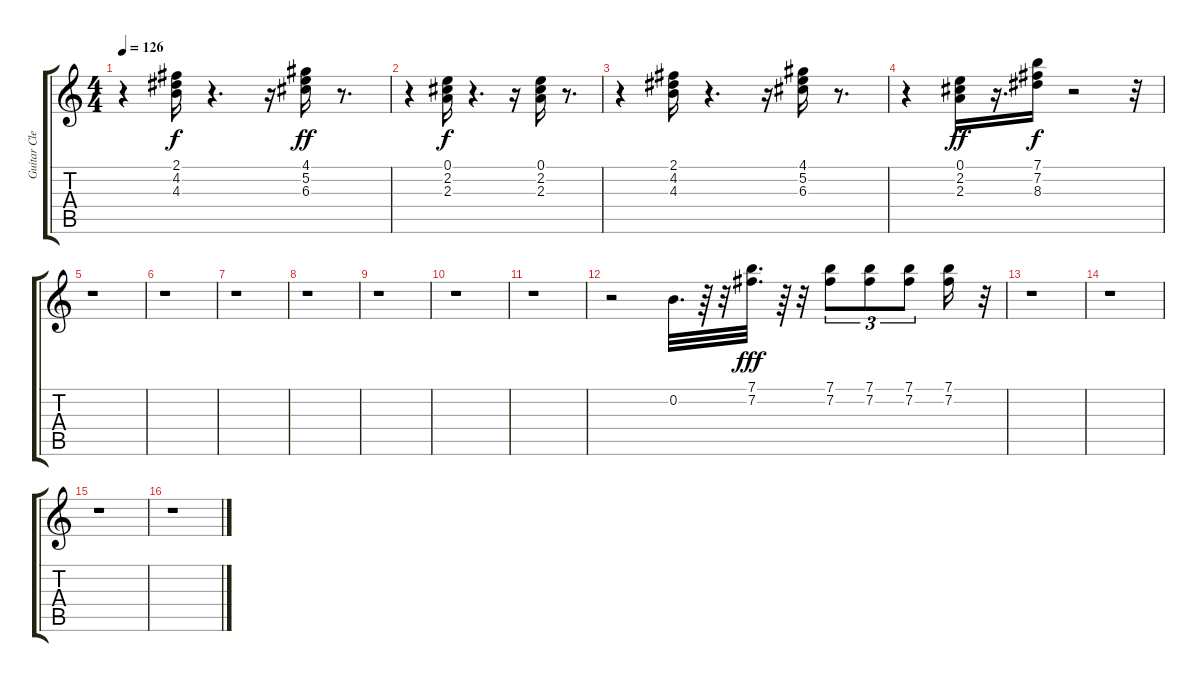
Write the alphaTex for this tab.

\track ("Guitar Clean" "Guitar Cle") {instrument electricguitarclean}
\staff {score tabs}
\tuning (E4 B3 G3 D3 A2 E2) {hide}
\ts (4 4)
\tempo 126
\clef g2
\ks c
r.4{dy ff} (2.1 4.2 4.3).16{dy f} r.4{d} r.16 (4.1 5.2 6.3).16{dy ff} r.8{d} |
r.4 (0.1 2.2 2.3).16{dy f} r.4{d} r.16 (0.1 2.2 2.3).16 r.8{d} |
r.4 (2.1 4.2 4.3).16 r.4{d} r.16 (4.1 5.2 6.3).16 r.8{d} |
r.4 (0.1 2.2 2.3).16{dy ff} r.16{d} (7.1 7.2 8.3).16{dy f} r.2 r.32 |
r.1 |
r.1 |
r.1 |
r.1 |
r.1 |
r.1 |
r.1 |
r.2 0.2.32{d} r.64 r.32 (7.1 7.2).32{d dy fff} r.64 r.32 (7.1 7.2).8{tu (3 2)} (7.1 7.2).8{tu (3 2)} (7.1 7.2).8{tu (3 2)} (7.1 7.2).16 r.32{tu (3 2)} |
r.1 |
r.1 |
r.1 |
r.1
